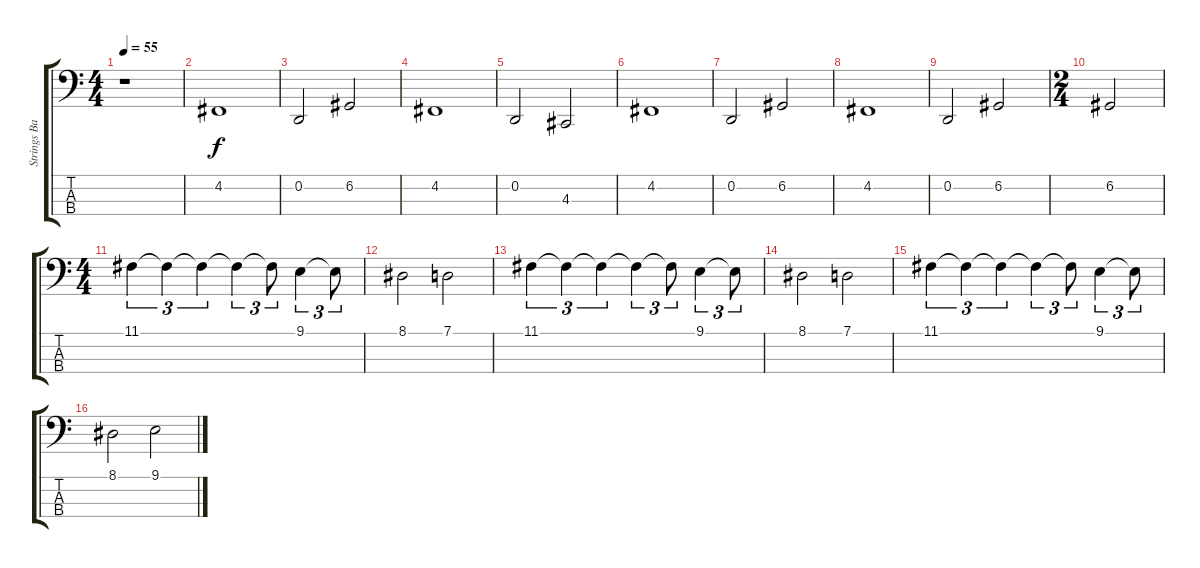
\track ("Strings Bass" "Strings Ba") {instrument stringensemble2}
\staff {score tabs}
\tuning (G2 D2 A1 D1) {hide}
\ts (4 4)
\tempo 55
\clef f4
\ks c
r.1{dy f} |
4.2.1 |
0.2.2 6.2.2 |
4.2.1 |
0.2.2 4.3.2 |
4.2.1 |
0.2.2 6.2.2 |
4.2.1 |
0.2.2 6.2.2 |
\ts (2 4)
6.2.2 |
\ts (4 4)
11.1.4{tu (3 2)} 11.1{t}.4{tu (3 2)} 11.1{t}.4{tu (3 2)} 11.1{t}.4{tu (3 2)} 11.1{t}.8{tu (3 2)} 9.1.4{tu (3 2)} 9.1{t}.8{tu (3 2)} |
8.1.2 7.1.2 |
11.1.4{tu (3 2)} 11.1{t}.4{tu (3 2)} 11.1{t}.4{tu (3 2)} 11.1{t}.4{tu (3 2)} 11.1{t}.8{tu (3 2)} 9.1.4{tu (3 2)} 9.1{t}.8{tu (3 2)} |
8.1.2 7.1.2 |
11.1.4{tu (3 2)} 11.1{t}.4{tu (3 2)} 11.1{t}.4{tu (3 2)} 11.1{t}.4{tu (3 2)} 11.1{t}.8{tu (3 2)} 9.1.4{tu (3 2)} 9.1{t}.8{tu (3 2)} |
8.1.2 9.1.2
